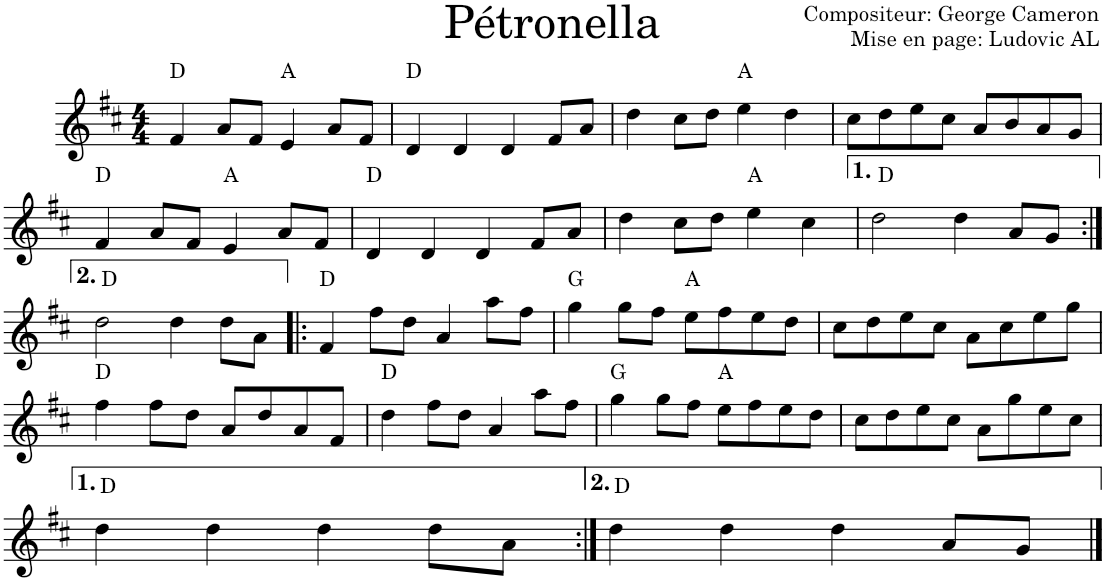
**kern	**harte
*part1	*part1
*staff1	*
*I"Voice	*
*I'V	*
*clefG2	*
*k[f#c#]	*
*M4/4	*
=1	=1
4f#/	D:maj
8a/L	.
8f#/J	.
4e/	A:maj
8a/L	.
8f#/J	.
=2	=2
4d/	D:maj
4d/	.
4d/	.
8f#/L	.
8a/J	.
=3	=3
4dd\	.
8cc#\L	.
8dd\J	.
4ee\	A:maj
4dd\	.
=4	=4
8cc#\L	.
8dd\	.
8ee\	.
8cc#\J	.
8a/L	.
8b/	.
8a/	.
8g/J	.
!!LO:LB:g=z
=5	=5
4f#/	D:maj
8a/L	.
8f#/J	.
4e/	A:maj
8a/L	.
8f#/J	.
=6	=6
4d/	D:maj
4d/	.
4d/	.
8f#/L	.
8a/J	.
=7	=7
4dd\	.
8cc#\L	.
8dd\J	.
4ee\	A:maj
4cc#\	.
=8	=8
2dd\	D:maj
4dd\	.
8a/L	.
8g/J	.
!!LO:LB:g=z
=9:|!	=9:|!
2dd\	D:maj
4dd\	.
8dd\L	.
8a\J	.
=10!|:	=10!|:
4f#/	D:maj
8ff#\L	.
8dd\J	.
4a/	.
8aa\L	.
8ff#\J	.
=11	=11
4gg\	G:maj
8gg\L	.
8ff#\J	.
8ee\L	A:maj
8ff#\	.
8ee\	.
8dd\J	.
=12	=12
8cc#\L	.
8dd\	.
8ee\	.
8cc#\J	.
8a\L	.
8cc#\	.
8ee\	.
8gg\J	.
!!LO:LB:g=z
=13	=13
4ff#\	D:maj
8ff#\L	.
8dd\J	.
8a/L	.
8dd/	.
8a/	.
8f#/J	.
=14	=14
4dd\	D:maj
8ff#\L	.
8dd\J	.
4a/	.
8aa\L	.
8ff#\J	.
=15	=15
4gg\	G:maj
8gg\L	.
8ff#\J	.
8ee\L	A:maj
8ff#\	.
8ee\	.
8dd\J	.
=16	=16
8cc#\L	.
8dd\	.
8ee\	.
8cc#\J	.
8a\L	.
8gg\	.
8ee\	.
8cc#\J	.
!!LO:LB:g=z
=17	=17
4dd\	D:maj
4dd\	.
4dd\	.
8dd\L	.
8a\J	.
=18:|!	=18:|!
4dd\	D:maj
4dd\	.
4dd\	.
8a/L	.
8g/J	.
==	==
*-	*-
